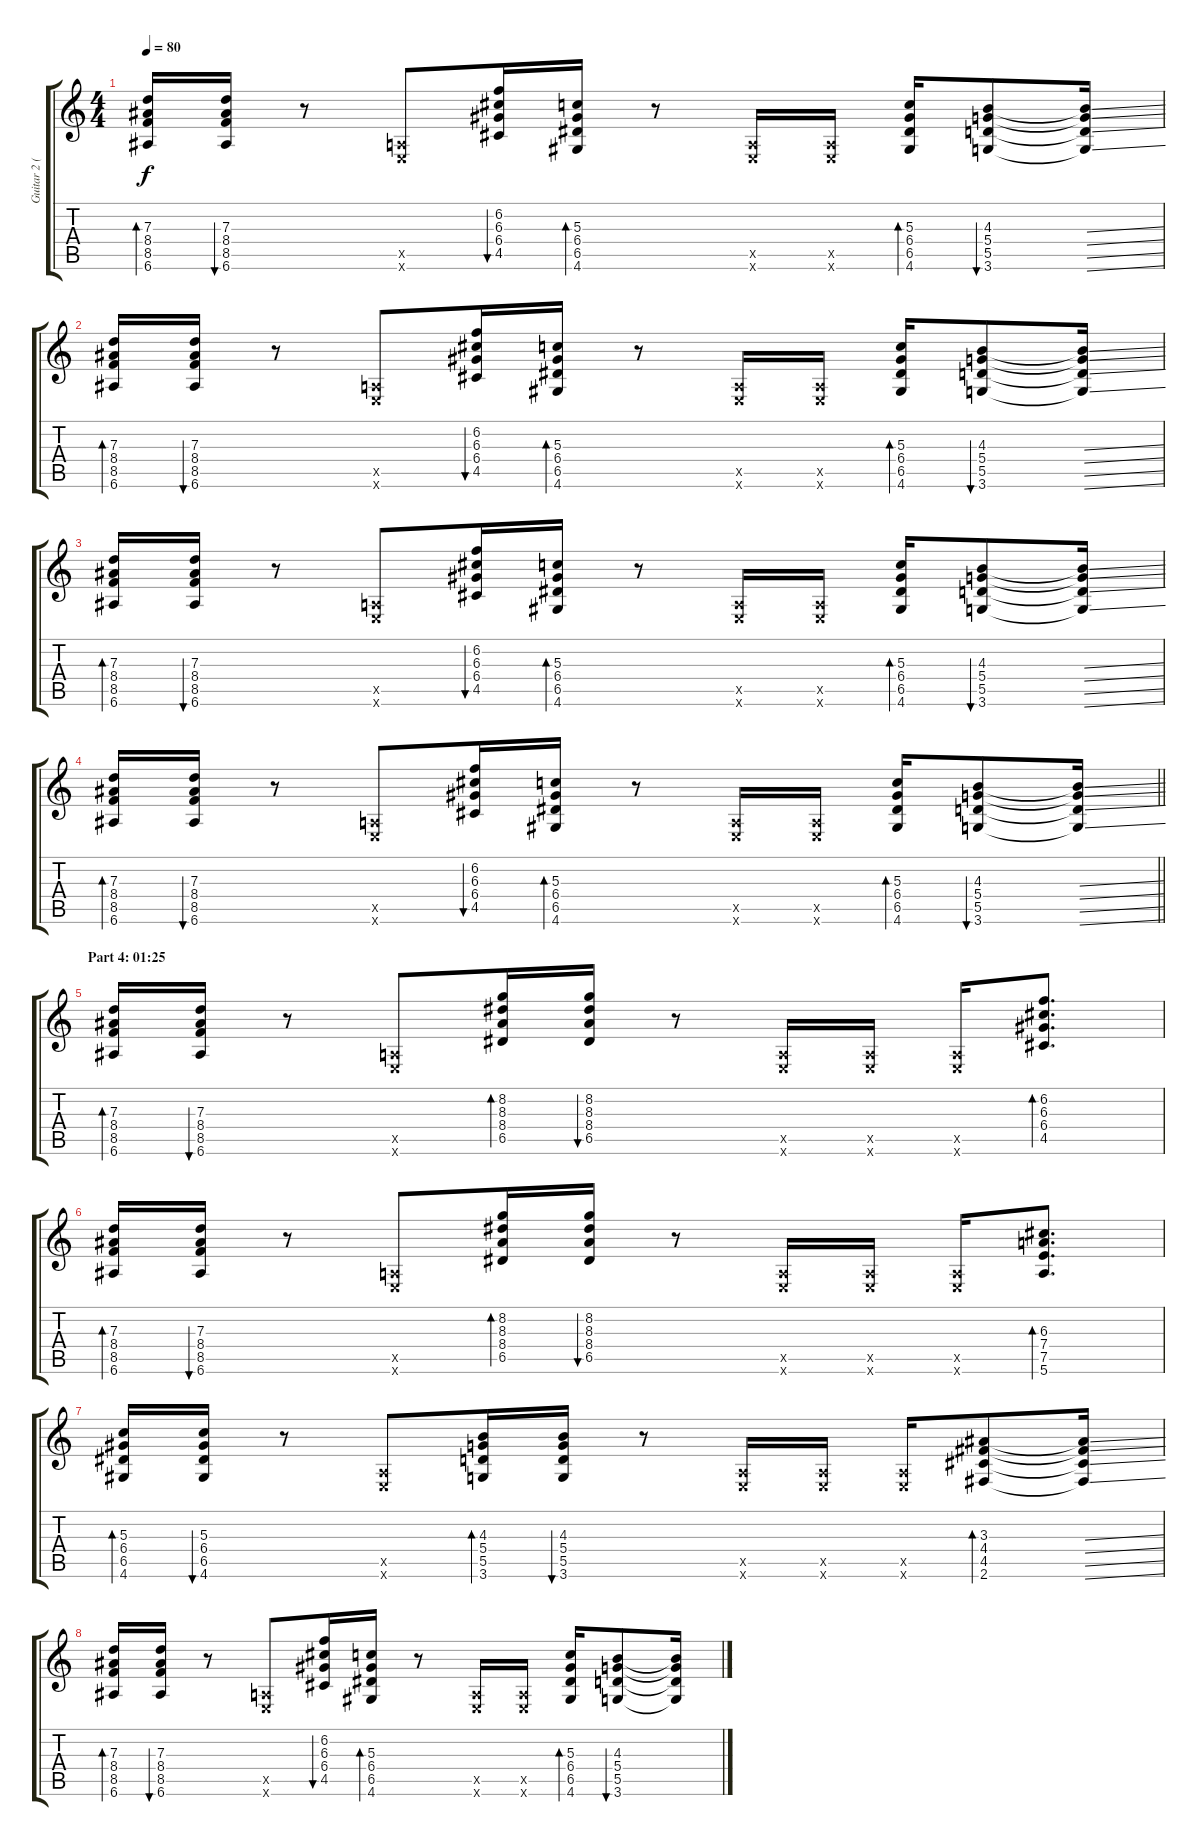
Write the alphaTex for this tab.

\track ("Guitar 2 (Distortion)" "Guitar 2 (") {instrument distortionguitar}
\staff {score tabs}
\tuning (E4 B3 G3 D3 A2 E2) {hide}
\ts (4 4)
\tempo 80
\clef g2
\ks c
(7.3 8.4 8.5 6.6).16{bd 30 dy f} (7.3 8.4 8.5 6.6).16{bu 30} r.8 (0.5{x} 0.6{x}).8 (6.2 6.3 6.4 4.5).16{bu 30} (5.3 6.4 6.5 4.6).16{bd 30} r.8 (0.5{x} 0.6{x}).16 (0.5{x} 0.6{x}).16 (5.3 6.4 6.5 4.6).16{bd 30} (4.3 5.4 5.5 3.6).8{bu 30} (4.3{ss t} 5.4{ss t} 5.5{ss t} 3.6{ss t}).16 |
(7.3 8.4 8.5 6.6).16{bd 30} (7.3 8.4 8.5 6.6).16{bu 30} r.8 (0.5{x} 0.6{x}).8 (6.2 6.3 6.4 4.5).16{bu 30} (5.3 6.4 6.5 4.6).16{bd 30} r.8 (0.5{x} 0.6{x}).16 (0.5{x} 0.6{x}).16 (5.3 6.4 6.5 4.6).16{bd 30} (4.3 5.4 5.5 3.6).8{bu 30} (4.3{ss t} 5.4{ss t} 5.5{ss t} 3.6{ss t}).16 |
(7.3 8.4 8.5 6.6).16{bd 30} (7.3 8.4 8.5 6.6).16{bu 30} r.8 (0.5{x} 0.6{x}).8 (6.2 6.3 6.4 4.5).16{bu 30} (5.3 6.4 6.5 4.6).16{bd 30} r.8 (0.5{x} 0.6{x}).16 (0.5{x} 0.6{x}).16 (5.3 6.4 6.5 4.6).16{bd 30} (4.3 5.4 5.5 3.6).8{bu 30} (4.3{ss t} 5.4{ss t} 5.5{ss t} 3.6{ss t}).16 |
\barLineRight lightlight
(7.3 8.4 8.5 6.6).16{bd 30} (7.3 8.4 8.5 6.6).16{bu 30} r.8 (0.5{x} 0.6{x}).8 (6.2 6.3 6.4 4.5).16{bu 30} (5.3 6.4 6.5 4.6).16{bd 30} r.8 (0.5{x} 0.6{x}).16 (0.5{x} 0.6{x}).16 (5.3 6.4 6.5 4.6).16{bd 30} (4.3 5.4 5.5 3.6).8{bu 30} (4.3{ss t} 5.4{ss t} 5.5{ss t} 3.6{ss t}).16 |
\section ("" "Part 4: 01:25")
(7.3 8.4 8.5 6.6).16{bd 30} (7.3 8.4 8.5 6.6).16{bu 30} r.8 (0.5{x} 0.6{x}).8 (8.2 8.3 8.4 6.5).16{bd 30} (8.2 8.3 8.4 6.5).16{bu 30} r.8 (0.5{x} 0.6{x}).16 (0.5{x} 0.6{x}).16 (0.5{x} 0.6{x}).16 (6.2 6.3 6.4 4.5).8{d bd 30} |
(7.3 8.4 8.5 6.6).16{bd 30} (7.3 8.4 8.5 6.6).16{bu 30} r.8 (0.5{x} 0.6{x}).8 (8.2 8.3 8.4 6.5).16{bd 30} (8.2 8.3 8.4 6.5).16{bu 30} r.8 (0.5{x} 0.6{x}).16 (0.5{x} 0.6{x}).16 (0.5{x} 0.6{x}).16 (6.3 7.4 7.5 5.6).8{d bd 30} |
(5.3 6.4 6.5 4.6).16{bd 30} (5.3 6.4 6.5 4.6).16{bu 30} r.8 (0.5{x} 0.6{x}).8 (4.3 5.4 5.5 3.6).16{bd 30} (4.3 5.4 5.5 3.6).16{bu 30} r.8 (0.5{x} 0.6{x}).16 (0.5{x} 0.6{x}).16 (0.5{x} 0.6{x}).16 (3.3 4.4 4.5 2.6).8{bd 30} (3.3{ss t} 4.4{ss t} 4.5{ss t} 2.6{ss t}).16 |
(7.3 8.4 8.5 6.6).16{bd 30} (7.3 8.4 8.5 6.6).16{bu 30} r.8 (0.5{x} 0.6{x}).8 (6.2 6.3 6.4 4.5).16{bu 30} (5.3 6.4 6.5 4.6).16{bd 30} r.8 (0.5{x} 0.6{x}).16 (0.5{x} 0.6{x}).16 (5.3 6.4 6.5 4.6).16{bd 30} (4.3 5.4 5.5 3.6).8{bu 30} (4.3{ss t} 5.4{ss t} 5.5{ss t} 3.6{ss t}).16
